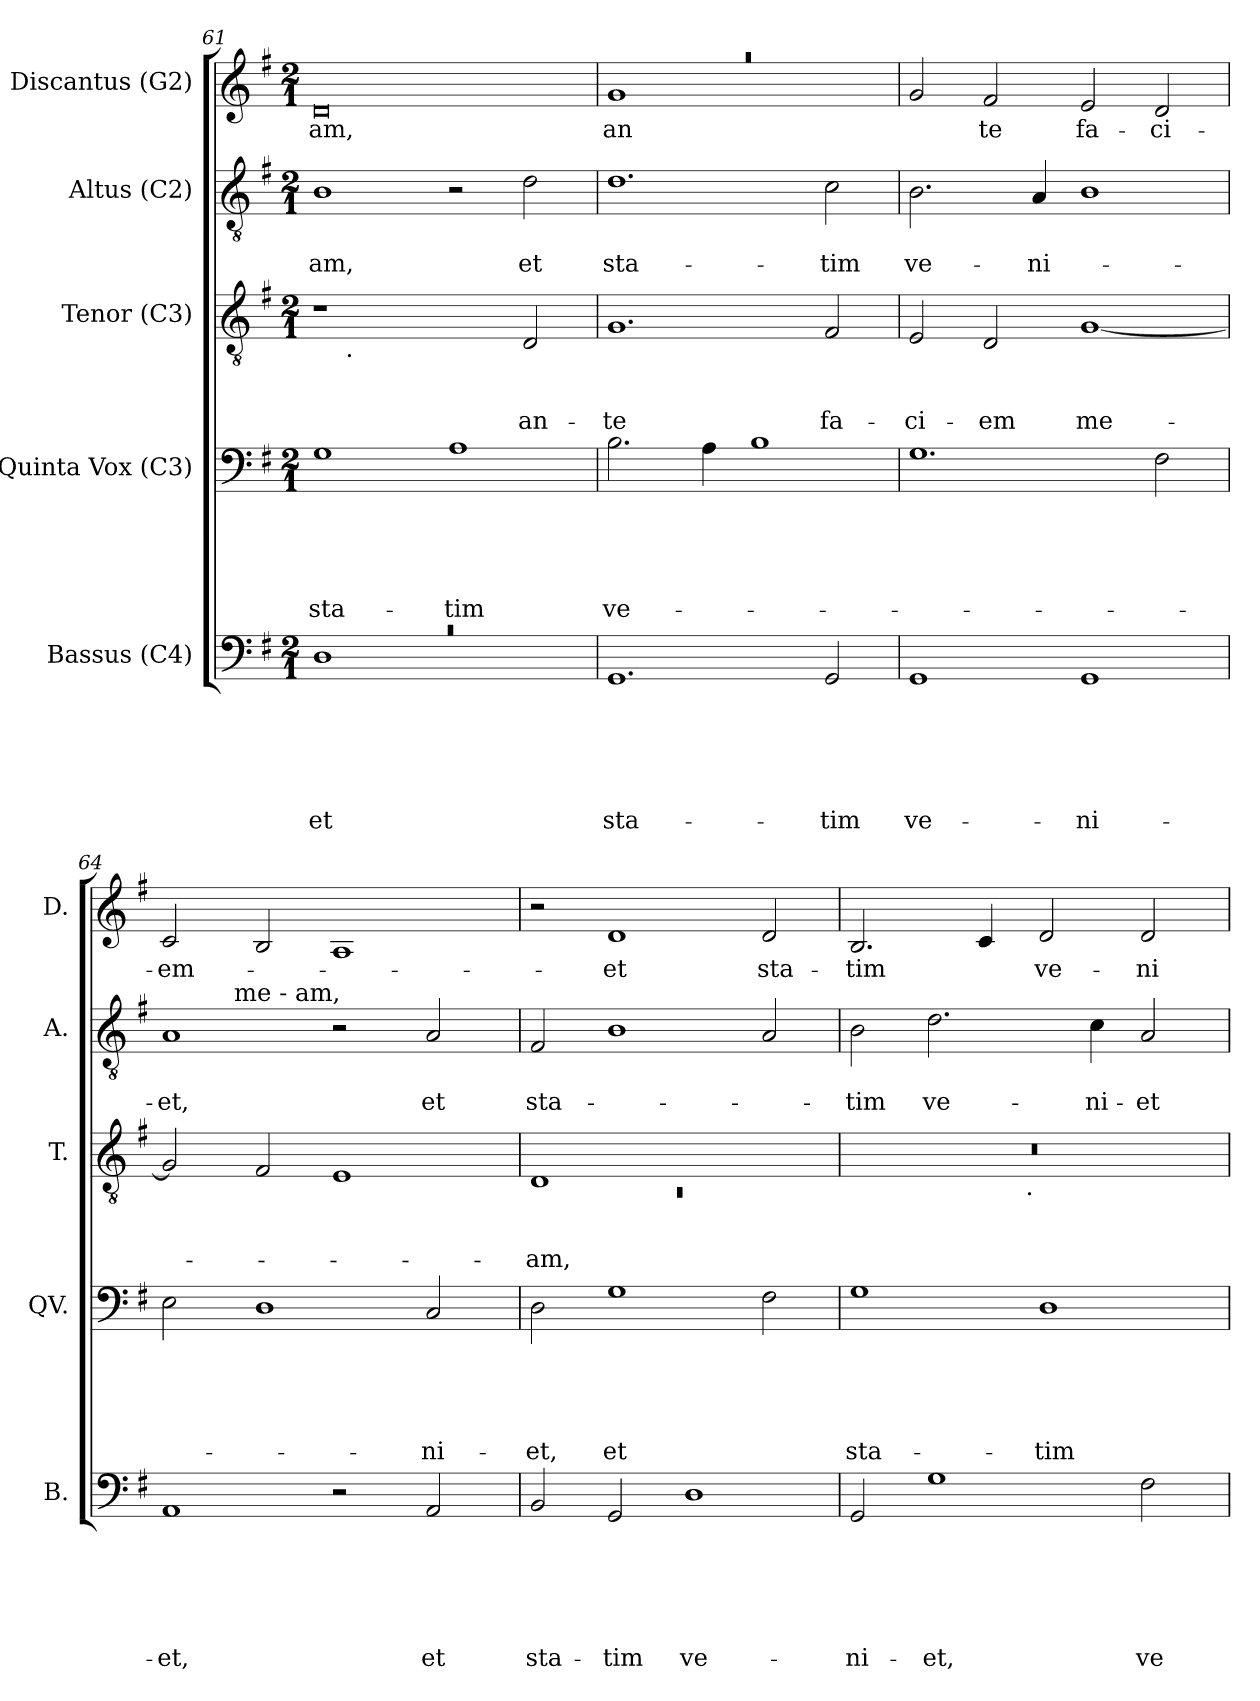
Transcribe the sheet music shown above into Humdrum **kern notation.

**kern	**text	**text	**text	**text	**text	**text	**kern	**text	**text	**text	**text	**text	**kern	**text	**text	**text	**kern	**text	**text	**kern	**text
*part5	*part5	*part5	*part5	*part5	*part5	*part5	*part4	*part4	*part4	*part4	*part4	*part4	*part3	*part3	*part3	*part3	*part2	*part2	*part2	*part1	*part1
*staff5	*staff5	*staff5	*staff5	*staff5	*staff5	*staff5	*staff4	*staff4	*staff4	*staff4	*staff4	*staff4	*staff3	*staff3	*staff3	*staff3	*staff2	*staff2	*staff2	*staff1	*staff1
*I"Bassus (C4)	*	*	*	*	*	*	*I"Quinta Vox (C3)	*	*	*	*	*	*I"Tenor (C3)	*	*	*	*I"Altus (C2)	*	*	*I"Discantus (G2)	*
*I'B.	*	*	*	*	*	*	*I'QV.	*	*	*	*	*	*I'T.	*	*	*	*I'A.	*	*	*I'D.	*
*clefF4	*	*	*	*	*	*	*clefF4	*	*	*	*	*	*clefGv2	*	*	*	*clefGv2	*	*	*clefG2	*
*k[f#]	*	*	*	*	*	*	*k[f#]	*	*	*	*	*	*k[f#]	*	*	*	*k[f#]	*	*	*k[f#]	*
*G:	*	*	*	*	*	*	*G:	*	*	*	*	*	*G:	*	*	*	*G:	*	*	*G:	*
*M2/1	*	*	*	*	*	*	*M2/1	*	*	*	*	*	*M2/1	*	*	*	*M2/1	*	*	*M2/1	*
=61	=61	=61	=61	=61	=61	=61	=61	=61	=61	=61	=61	=61	=61	=61	=61	=61	=61	=61	=61	=61	=61
!LO:N:vis=1	!	!	!	!	!	!LO:LY:b	!	!	!	!	!	!LO:LY:b	!	!	!	!	!	!	!LO:LY:b	!	!LO:LY:b
*^	*	*	*	*	*	*	*	*	*	*	*	*	*^	*	*	*	*	*	*	*	*
0rc	1D	.	.	.	.	.	et	1G	.	.	.	.	sta-	1r	8ryy	.	.	.	1B	.	-am,	0d	-am,
!	!	!	!	!	!	!	!	!	!	!	!	!	!	!	!LO:TX:b:t=.	!	!	!	!	!	!	!	!
.	.	.	.	.	.	.	.	.	.	.	.	.	.	.	1...ryy	.	.	.	.	.	.	.	.
!	!	!	!	!	!	!	!	!	!	!	!	!	!LO:LY:b	!	!	!	!	!	!	!	!	!	!
.	1ryy	.	.	.	.	.	.	1A	.	.	.	.	-tim	2ryy	.	.	.	.	2r	.	.	.	.
!	!	!	!	!	!	!	!	!	!	!	!	!	!	!	!	!	!	!LO:LY:b	!	!	!LO:LY:b	!	!
.	.	.	.	.	.	.	.	.	.	.	.	.	.	2D/	.	.	.	an-	2d\	.	et	.	.
*v	*v	*	*	*	*	*	*	*	*	*	*	*	*	*	*	*	*	*	*	*	*	*	*
!!LO:LB:g=z
=62	=62	=62	=62	=62	=62	=62	=62	=62	=62	=62	=62	=62	=62	=62	=62	=62	=62	=62	=62	=62	=62	=62
!	!	!	!	!	!	!LO:LY:b	!	!	!	!	!	!LO:LY:b	!	!	!	!	!LO:LY:b	!	!	!LO:LY:b	!LO:N:vis=1	!LO:LY:b
*	*	*	*	*	*	*	*	*	*	*	*	*	*v	*v	*	*	*	*	*	*	*^	*
1.GG	.	.	.	.	.	sta-	2.B\	.	.	.	.	ve-	1.G	.	.	-te	1.d	.	sta-	0raa	1g	an-
.	.	.	.	.	.	.	4A\	.	.	.	.	.	.	.	.	.	.	.	.	.	.	.
.	.	.	.	.	.	.	1B	.	.	.	.	.	.	.	.	.	.	.	.	.	1ryy	.
!	!	!	!	!	!	!LO:LY:b	!	!	!	!	!	!	!	!	!	!LO:LY:b	!	!	!LO:LY:b	!	!	!
2GG/	.	.	.	.	.	-tim	.	.	.	.	.	.	2F#/	.	.	fa-	2c\	.	-tim	.	.	.
*	*	*	*	*	*	*	*	*	*	*	*	*	*	*	*	*	*	*	*	*v	*v	*
=63	=63	=63	=63	=63	=63	=63	=63	=63	=63	=63	=63	=63	=63	=63	=63	=63	=63	=63	=63	=63	=63
!	!	!	!	!	!	!LO:LY:b	!	!	!	!	!	!	!	!	!	!LO:LY:b	!	!	!LO:LY:b	!	!
1GG	.	.	.	.	.	ve-	1.G	.	.	.	.	.	2E/	.	.	-ci-	2.B\	.	ve-	2g/	.
!	!	!	!	!	!	!	!	!	!	!	!	!	!	!	!	!LO:LY:b	!	!	!	!	!LO:LY:b
.	.	.	.	.	.	.	.	.	.	.	.	.	2D/	.	.	-em	.	.	.	2f#/	-te
!	!	!	!	!	!	!	!	!	!	!	!	!	!	!	!	!	!	!	!LO:LY:b	!	!
.	.	.	.	.	.	.	.	.	.	.	.	.	.	.	.	.	4A/	.	-ni-	.	.
!	!	!	!	!	!	!LO:LY:b	!	!	!	!	!	!	!	!	!	!LO:LY:b	!	!	!	!	!LO:LY:b
1GG	.	.	.	.	.	-ni-	.	.	.	.	.	.	[<1G	.	.	me-	1B	.	.	2e/	fa-
!	!	!	!	!	!	!	!	!	!	!	!	!	!	!	!	!	!	!	!	!	!LO:LY:b
.	.	.	.	.	.	.	2F#\	.	.	.	.	.	.	.	.	.	.	.	.	2d/	-ci-
=64	=64	=64	=64	=64	=64	=64	=64	=64	=64	=64	=64	=64	=64	=64	=64	=64	=64	=64	=64	=64	=64
!	!	!	!	!	!	!LO:LY:b	!	!	!	!	!	!	!	!	!	!	!	!	!LO:LY:b	!	!LO:LY:b
*	*	*	*	*	*	*	*	*	*	*	*	*	*	*	*	*	*^	*	*	*	*
1AA	.	.	.	.	.	-et,	2E\	.	.	.	.	.	2G/]	.	.	.	1A	4..ryy	.	-et,	2c/	-em-
!	!	!	!	!	!	!	!	!	!	!	!	!	!	!	!	!	!	!LO:TX:a:t=me - am,	!	!	!	!
.	.	.	.	.	.	.	.	.	.	.	.	.	.	.	.	.	.	1ryy	.	.	.	.
.	.	.	.	.	.	.	1D	.	.	.	.	.	2F#/	.	.	.	.	.	.	.	2B/	.
2r	.	.	.	.	.	.	.	.	.	.	.	.	1E	.	.	.	2r	.	.	.	1A	.
.	.	.	.	.	.	.	.	.	.	.	.	.	.	.	.	.	.	2ryy	.	.	.	.
!	!	!	!	!	!	!LO:LY:b	!	!	!	!	!	!LO:LY:b	!	!	!	!	!	!	!	!LO:LY:b	!	!
2AA/	.	.	.	.	.	et	2C/	.	.	.	.	-ni-	.	.	.	.	2A/	.	.	et	.	.
.	.	.	.	.	.	.	.	.	.	.	.	.	.	.	.	.	.	16ryy	.	.	.	.
=65	=65	=65	=65	=65	=65	=65	=65	=65	=65	=65	=65	=65	=65	=65	=65	=65	=65	=65	=65	=65	=65	=65
*	*	*	*	*	*	*	*	*	*	*	*	*	*^	*	*	*	*	*	*	*	*	*
!	!	!	!	!	!	!LO:LY:b	!	!	!	!	!	!LO:LY:b	!	!LO:N:vis=1	!	!	!LO:LY:b	!	!	!	!LO:LY:b	!	!
*	*	*	*	*	*	*	*	*	*	*	*	*	*	*	*	*	*	*v	*v	*	*	*	*
2BB/	.	.	.	.	.	sta-	2D\	.	.	.	.	-et,	1D	0rC	.	.	-am,	2F#/	.	sta-	2r	.
!	!	!	!	!	!	!LO:LY:b	!	!	!	!	!	!LO:LY:b	!	!	!	!	!	!	!	!	!	!LO:LY:b
2GG/	.	.	.	.	.	-tim	1G	.	.	.	.	et	.	.	.	.	.	1B	.	.	1d	-et
!	!	!	!	!	!	!LO:LY:b	!	!	!	!	!	!	!	!	!	!	!	!	!	!	!	!
1D	.	.	.	.	.	ve-	.	.	.	.	.	.	1ryy	.	.	.	.	.	.	.	.	.
!	!	!	!	!	!	!	!	!	!	!	!	!	!	!	!	!	!	!	!	!	!	!LO:LY:b
.	.	.	.	.	.	.	2F#\	.	.	.	.	.	.	.	.	.	.	2A/	.	.	2d/	sta-
=66	=66	=66	=66	=66	=66	=66	=66	=66	=66	=66	=66	=66	=66	=66	=66	=66	=66	=66	=66	=66	=66	=66
!	!	!	!	!	!	!LO:LY:b	!	!	!	!	!	!LO:LY:b	!	!	!	!	!	!	!	!LO:LY:b	!	!LO:LY:b
2GG/	.	.	.	.	.	-ni-	1G	.	.	.	.	sta-	0r	2ryy	.	.	.	2B\	.	-tim	2.B/	-tim
!	!	!	!	!	!	!LO:LY:b	!	!	!	!	!	!	!	!	!	!	!	!	!	!LO:LY:b	!	!
1G	.	.	.	.	.	-et,	.	.	.	.	.	.	.	4...ryy	.	.	.	2.d\	.	ve-	.	.
.	.	.	.	.	.	.	.	.	.	.	.	.	.	.	.	.	.	.	.	.	4c/	.
!	!	!	!	!	!	!	!	!	!	!	!	!	!	!LO:TX:b:t=.	!	!	!	!	!	!	!	!
.	.	.	.	.	.	.	.	.	.	.	.	.	.	1ryy	.	.	.	.	.	.	.	.
!	!	!	!	!	!	!	!	!	!	!	!	!LO:LY:b	!	!	!	!	!	!	!	!	!	!LO:LY:b
.	.	.	.	.	.	.	1D	.	.	.	.	-tim	.	.	.	.	.	.	.	.	2d/	ve-
!	!	!	!	!	!	!	!	!	!	!	!	!	!	!	!	!	!	!	!	!LO:LY:b	!	!
.	.	.	.	.	.	.	.	.	.	.	.	.	.	.	.	.	.	4c\	.	-ni-	.	.
!	!	!	!	!	!	!LO:LY:b	!	!	!	!	!	!	!	!	!	!	!	!	!	!LO:LY:b	!	!LO:LY:b
2F#\	.	.	.	.	.	ve-	.	.	.	.	.	.	.	.	.	.	.	2A/	.	-et	2d/	-ni-
.	.	.	.	.	.	.	.	.	.	.	.	.	.	32ryy	.	.	.	.	.	.	.	.
*	*	*	*	*	*	*	*	*	*	*	*	*	*v	*v	*	*	*	*	*	*	*	*
=	=	=	=	=	=	=	=	=	=	=	=	=	=	=	=	=	=	=	=	=	=
*-	*-	*-	*-	*-	*-	*-	*-	*-	*-	*-	*-	*-	*-	*-	*-	*-	*-	*-	*-	*-	*-
